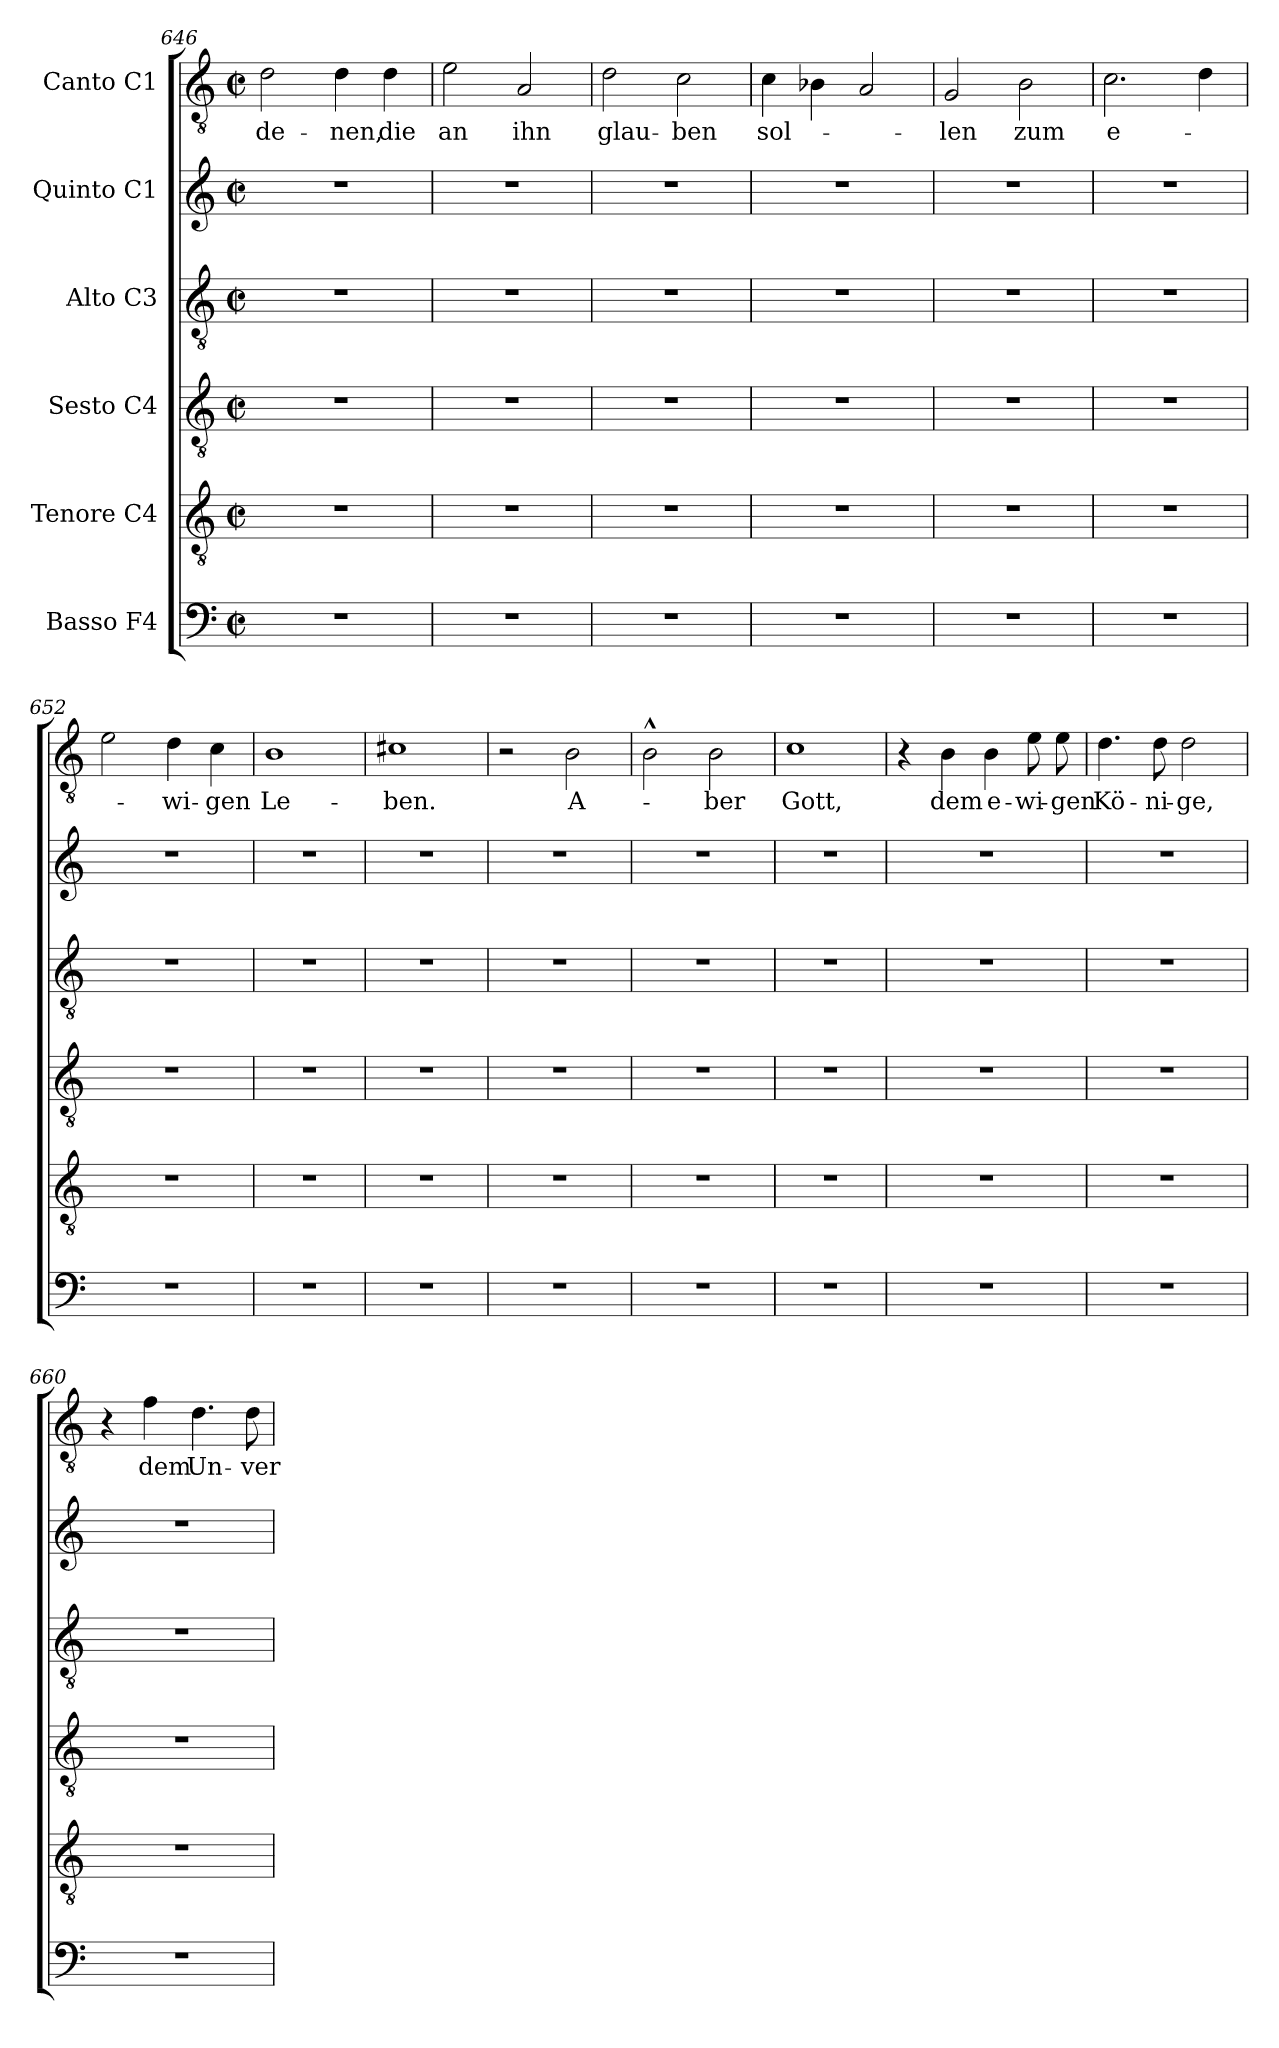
**kern	**kern	**kern	**kern	**kern	**kern	**text
*part6	*part5	*part4	*part3	*part2	*part1	*part1
*staff6	*staff5	*staff4	*staff3	*staff2	*staff1	*staff1
*I"Basso  F4	*I"Tenore  C4	*I"Sesto  C4	*I"Alto  C3	*I"Quinto  C1	*I"Canto C1	*
*clefF4	*clefGv2	*clefGv2	*clefGv2	*clefG2	*clefGv2	*
*M2/2	*M2/2	*M2/2	*M2/2	*M2/2	*M2/2	*
*met(c|)	*met(c|)	*met(c|)	*met(c|)	*met(c|)	*met(c|)	*
=646	=646	=646	=646	=646	=646	=646
!	!	!	!	!	!	!LO:LY:b:cj
1r	1r	1r	1r	1r	2d\	de-
!	!	!	!	!	!	!LO:LY:b:cj
.	.	.	.	.	4d\	-nen,
!	!	!	!	!	!	!LO:LY:b:cj
.	.	.	.	.	4d\	die
=647	=647	=647	=647	=647	=647	=647
!	!	!	!	!	!	!LO:LY:b:cj
1r	1r	1r	1r	1r	2e\	an
!	!	!	!	!	!	!LO:LY:b:cj
.	.	.	.	.	2A/	ihn
!!LO:LB:g=z
=648	=648	=648	=648	=648	=648	=648
!	!	!	!	!	!	!LO:LY:b:cj
1r	1r	1r	1r	1r	2d\	glau-
!	!	!	!	!	!	!LO:LY:b:cj
.	.	.	.	.	2c\	-ben
=649	=649	=649	=649	=649	=649	=649
!	!	!	!	!	!	!LO:LY:b:cj
1r	1r	1r	1r	1r	4c\	sol-
.	.	.	.	.	4B-X\	.
.	.	.	.	.	2A/	.
=650	=650	=650	=650	=650	=650	=650
!	!	!	!	!	!	!LO:LY:b:cj
1r	1r	1r	1r	1r	2G/	-len
!	!	!	!	!	!	!LO:LY:b:cj
.	.	.	.	.	2B\	zum
=651	=651	=651	=651	=651	=651	=651
!	!	!	!	!	!	!LO:LY:b:cj
1r	1r	1r	1r	1r	2.c\	e-
.	.	.	.	.	4d\	.
=652	=652	=652	=652	=652	=652	=652
1r	1r	1r	1r	1r	2e\	.
!	!	!	!	!	!	!LO:LY:b
.	.	.	.	.	4d\	-wi-
!	!	!	!	!	!	!LO:LY:b:rj
.	.	.	.	.	4c\	-gen
=653	=653	=653	=653	=653	=653	=653
!	!	!	!	!	!	!LO:LY:b:cj
1r	1r	1r	1r	1r	1B	Le-
=654	=654	=654	=654	=654	=654	=654
!	!	!	!	!	!	!LO:LY:b:cj
1r	1r	1r	1r	1r	1c#X	-ben.
=655	=655	=655	=655	=655	=655	=655
1r	1r	1r	1r	1r	2r	.
!	!	!	!	!	!	!LO:LY:b:cj
.	.	.	.	.	2B\	A-
!!LO:LB:g=z
=656	=656	=656	=656	=656	=656	=656
1r	1r	1r	1r	1r	2B^^>\	.
!	!	!	!	!	!	!LO:LY:b:cj
.	.	.	.	.	2B\	-ber
=657	=657	=657	=657	=657	=657	=657
!	!	!	!	!	!	!LO:LY:b:cj
1r	1r	1r	1r	1r	1c	Gott,
=658	=658	=658	=658	=658	=658	=658
1r	1r	1r	1r	1r	4r	.
!	!	!	!	!	!	!LO:LY:b:cj
.	.	.	.	.	4B\	dem
!	!	!	!	!	!	!LO:LY:b:cj
.	.	.	.	.	4B\	e-
!	!	!	!	!	!	!LO:LY:b
.	.	.	.	.	8e\	-wi-
!	!	!	!	!	!	!LO:LY:b:cj
.	.	.	.	.	8e\	-gen
=659	=659	=659	=659	=659	=659	=659
!	!	!	!	!	!	!LO:LY:b:cj
1r	1r	1r	1r	1r	4.d\	Kö-
!	!	!	!	!	!	!LO:LY:b
.	.	.	.	.	8d\	-ni-
!	!	!	!	!	!	!LO:LY:b:rj
.	.	.	.	.	2d\	-ge,
=660	=660	=660	=660	=660	=660	=660
1r	1r	1r	1r	1r	4r	.
!	!	!	!	!	!	!LO:LY:b:cj
.	.	.	.	.	4f\	dem
!	!	!	!	!	!	!LO:LY:b:cj
.	.	.	.	.	4.d\	Un-
!	!	!	!	!	!	!LO:LY:b:cj
.	.	.	.	.	8d\	-ver-
=	=	=	=	=	=	=
*-	*-	*-	*-	*-	*-	*-
